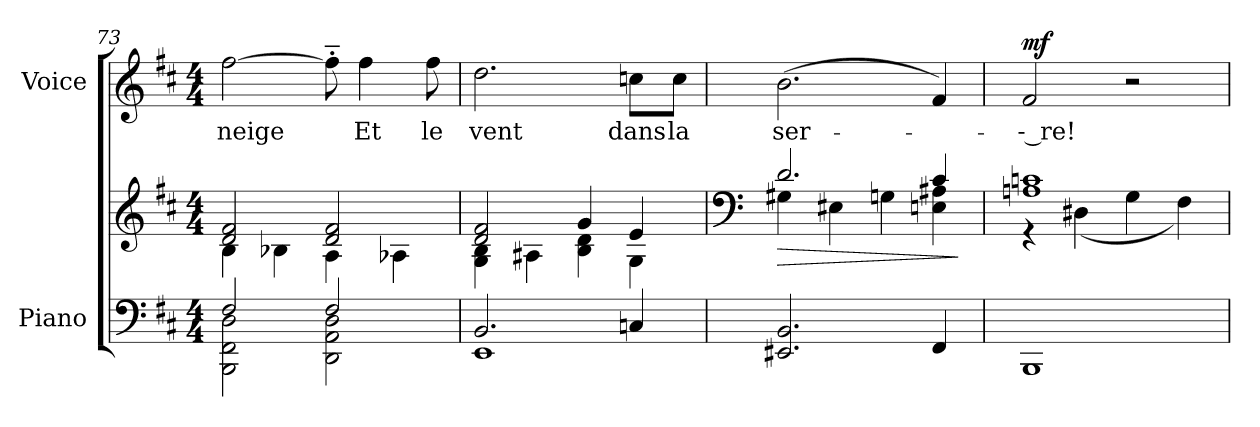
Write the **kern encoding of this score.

**kern	**kern	**dynam	**kern	**text	**dynam
*part2	*part2	*part2	*part1	*part1	*part1
*staff3	*staff2	*staff2/3	*staff1	*staff1	*staff1
*I"Piano	*	*	*I"Voice	*	*
*I'Pno	*	*	*	*	*
!!LO:LB:g=z
*clefF4	*clefG2	*	*clefG2	*	*
*k[f#c#]	*k[f#c#]	*	*k[f#c#]	*	*
*M4/4	*M4/4	*	*M4/4	*	*
=73	=73	=73	=73	=73	=73
*^	*^	*	*	*	*
!	!	!	!	!	!	!LO:LY:b	!
2F#/	2BBB\ 2FF#\ 2D\	2d/ 2f#/	4B\	.	[2ff#\	neige	.
.	.	.	4B-X\	.	.	.	.
2F#/	2DD\ 2AA\ 2D\	2d/ 2f#/	4A\	.	8ff#'~\]	.	.
!	!	!	!	!	!	!LO:LY:b	!
.	.	.	.	.	4ff#\	Et	.
.	.	.	4A-X\	.	.	.	.
!	!	!	!	!	!	!LO:LY:b	!
.	.	.	.	.	8ff#\	le	.
=74	=74	=74	=74	=74	=74	=74	=74
!	!	!	!	!	!	!LO:LY:b	!
2.BB/	1EE	2d/ 2f#/	4G\ 4B\	.	2.dd\	vent	.
.	.	.	4A#X\	.	.	.	.
.	.	4g/	4B\ 4d\	.	.	.	.
!	!	!	!	!	!	!LO:LY:b	!
4Cn/	.	4e/	4G\	.	8ccn\L	dans	.
!	!	!	!	!	!	!LO:LY:b	!
.	.	.	.	.	8cc\J	la	.
*v	*v	*	*	*	*	*	*
=75	=75	=75	=75	=75	=75	=75
*	*clefF4	*	*	*	*	*
!	!	!	!LO:HP:b	!	!LO:LY:b	!
2.EE#X/ 2.BB/	2.d/	4G#X\	>	(2.b\	ser-	.
.	.	4E#X\	.	.	.	.
.	.	4Gn\	.	.	.	.
4FF#/	4c#/	4En\ 4A#X\	.	4f#/)	.	.
*	*v	*v	*	*	*	*
.	.	]	.	.	.
!!LO:PB:g=z
=76	=76	=76	=76	=76	=76
*	*^	*	*	*	*
!	!	!	!	!	!LO:LY:b	!LO:DY:a
1BBB	1An 1cn	4r	.	2f#/	-- re!	mf
.	.	(>4D#X\	.	.	.	.
.	.	4G\	.	2r	.	.
.	.	4F#\)	.	.	.	.
*	*v	*v	*	*	*	*
=	=	=	=	=	=
*-	*-	*-	*-	*-	*-
